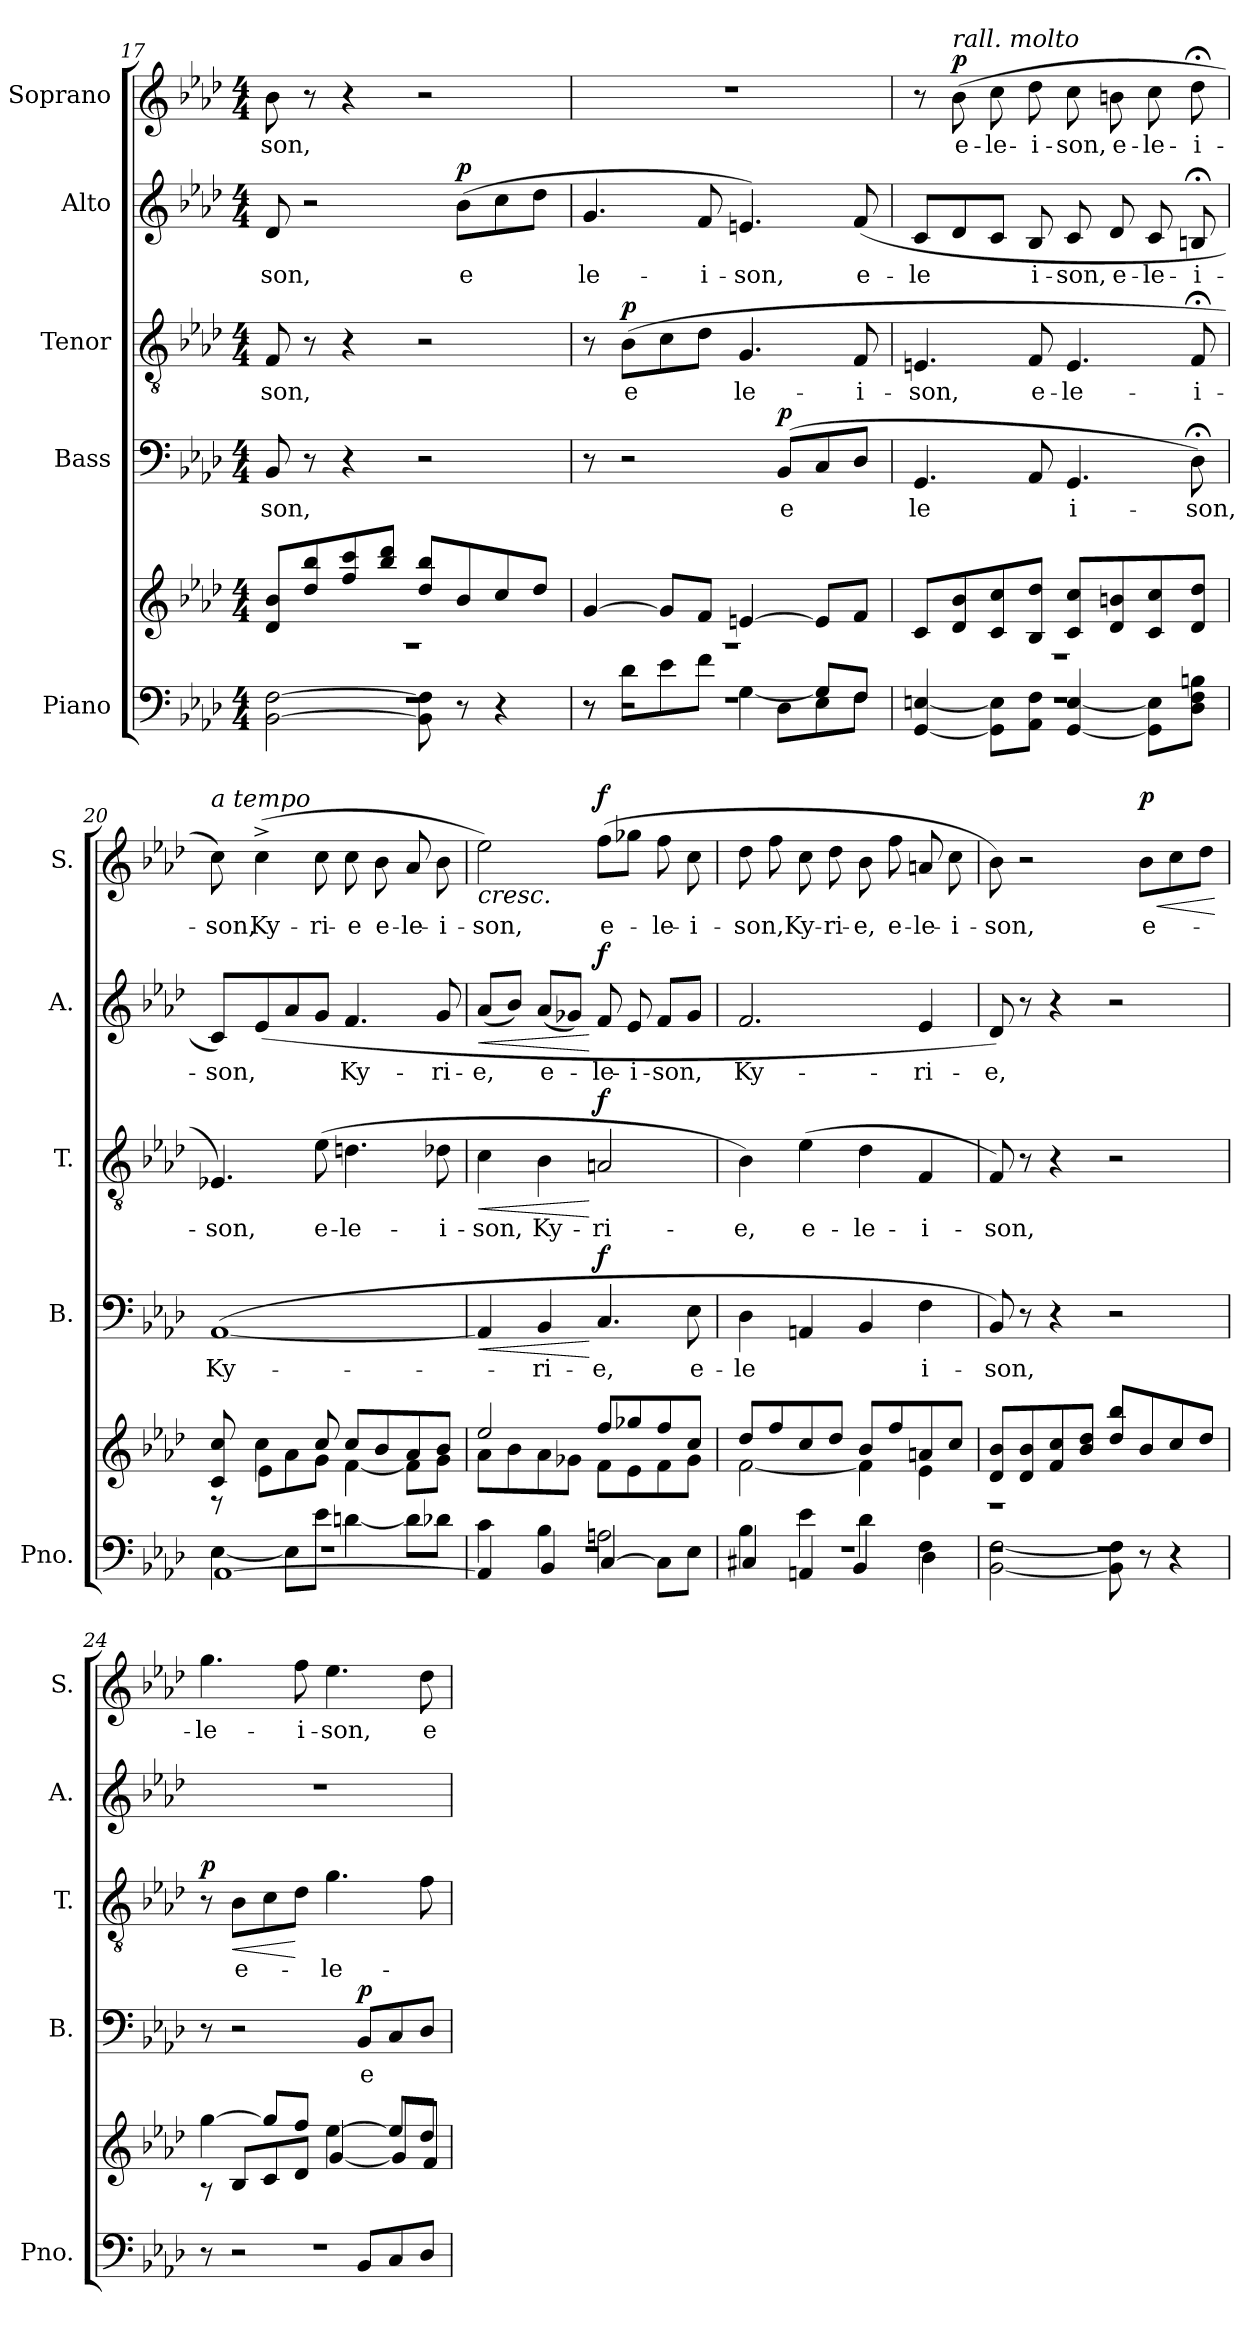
**kern	**kern	**kern	**text	**dynam	**kern	**text	**dynam	**kern	**text	**dynam	**kern	**text	**dynam
*part5	*part5	*part4	*part4	*part4	*part3	*part3	*part3	*part2	*part2	*part2	*part1	*part1	*part1
*staff6	*staff5	*staff4	*staff4	*staff4	*staff3	*staff3	*staff3	*staff2	*staff2	*staff2	*staff1	*staff1	*staff1
*I"Piano	*	*I"Bass	*	*	*I"Tenor	*	*	*I"Alto	*	*	*I"Soprano	*	*
*I'Pno.	*	*I'B.	*	*	*I'T.	*	*	*I'A.	*	*	*I'S.	*	*
*clefF4	*clefG2	*clefF4	*	*	*clefGv2	*	*	*clefG2	*	*	*clefG2	*	*
*k[b-e-a-d-]	*k[b-e-a-d-]	*k[b-e-a-d-]	*	*	*k[b-e-a-d-]	*	*	*k[b-e-a-d-]	*	*	*k[b-e-a-d-]	*	*
*M4/4	*M4/4	*M4/4	*	*	*M4/4	*	*	*M4/4	*	*	*M4/4	*	*
=17	=17	=17	=17	=17	=17	=17	=17	=17	=17	=17	=17	=17	=17
*^	*^	*	*	*	*	*	*	*	*	*	*	*	*
*	*^	*	*	*	*	*	*	*	*	*	*	*	*	*	*
1r	1r	[2BB-\ [2F\	8d-/ 8b-/L	1r	8BB-/	-son,	.	8F/	-son,	.	8d-/	-son,	.	8b-\	-son,	.
.	.	.	8dd-/ 8bb-/	.	8r	.	.	8r	.	.	2r	.	.	8r	.	.
.	.	.	8ff/ 8ccc/	.	4r	.	.	4r	.	.	.	.	.	4r	.	.
.	.	.	8bb-/ 8ddd-/J	.	.	.	.	.	.	.	.	.	.	.	.	.
.	.	8BB-\] 8F\]	8dd-/ 8bb-/L	.	2r	.	.	2r	.	.	.	.	.	2r	.	.
!	!	!	!	!	!	!	!	!	!	!	!	!	!LO:DY:a	!	!	!
.	.	8r	8b-/	.	.	.	.	.	.	.	(8b-\L	e	p	.	.	.
.	.	4r	8cc/	.	.	.	.	.	.	.	8cc\	.	.	.	.	.
.	.	.	8dd-/J	.	.	.	.	.	.	.	8dd-\J	.	.	.	.	.
!!LO:LB:g=z
=18	=18	=18	=18	=18	=18	=18	=18	=18	=18	=18	=18	=18	=18	=18	=18	=18
1r	8r	8r	[4g/	1r	8r	.	.	8r	.	.	4.g/	le-	.	1r	.	.
!	!	!	!	!	!	!	!	!	!	!LO:DY:a	!	!	!	!	!	!
.	8d-\L	2r	.	.	2r	.	.	(8B-\L	-e	p	.	.	.	.	.	.
.	8e-\	.	8g/L]	.	.	.	.	8c\	.	.	.	.	.	.	.	.
.	8f\J	.	8f/J	.	.	.	.	8d-\J	.	.	8f/	-i-	.	.	.	.
.	[4G\	.	[4en/	.	.	.	.	4.G/	le-	.	4.en/)	-son,	.	.	.	.
!	!	!	!	!	!	!	!LO:DY:a	!	!	!	!	!	!	!	!	!
.	.	8D-\L	.	.	(8BB-/L	-e	p	.	.	.	.	.	.	.	.	.
.	8G/L]	8E-\	8e/L]	.	8C/	.	.	.	.	.	.	.	.	.	.	.
.	8F/J	8F\J	8f/J	.	8D-/J	.	.	8F/	-i-	.	(8f/	e-	.	.	.	.
=19	=19	=19	=19	=19	=19	=19	=19	=19	=19	=19	=19	=19	=19	=19	=19	=19
1r	[4GG/ [4En/	1r	8c/L	1r	4.GG/	-le	.	4.En/	-son,	.	8c/L	-le	.	8r	.	.
!	!	!	!	!	!	!	!	!	!	!	!	!	!	!LO:TX:a:i:t=rall. molto	!	!
!	!	!	!	!	!	!	!	!	!	!	!	!	!	!	!	!LO:DY:a
.	.	.	8d-/ 8b-/	.	.	.	.	.	.	.	8d-/	.	.	(8b-\	e-	p
.	8GG\] 8E\]L	.	8c/ 8cc/	.	.	.	.	.	.	.	8c/J	.	.	8cc\	-le-	.
.	8AA-\ 8F\J	.	8B-/ 8dd-/J	.	8AA-/	.	.	8F/	e-	.	8B-/	i-	.	8dd-\	-i-	.
.	[4GG/ [4E/	.	8c/ 8cc/L	.	4.GG/	i-	.	4.E/	-le-	.	8c/	-son,	.	8cc\	-son,	.
.	.	.	8d-/ 8bn/	.	.	.	.	.	.	.	8d-/	e-	.	8bn\	e-	.
.	8GG\] 8E\]L	.	8c/ 8cc/	.	.	.	.	.	.	.	8c/	-le-	.	8cc\	-le-	.
.	8D-\ 8F\ 8Bn\J	.	8d-/ 8dd-/J	.	8D-;<\)	-son,	.	8F;</	-i-	.	8Bn;</	-i-	.	8dd-;<\	-i-	.
=20	=20	=20	=20	=20	=20	=20	=20	=20	=20	=20	=20	=20	=20	=20	=20	=20
!	!	!	!	!	!	!	!	!	!	!	!	!	!	!LO:TX:a:i:t=a tempo	!	!
1r	[4E-\	[1AA-	8c/ 8cc/	8r	([1AA-	Ky-	.	4.E-X/)	-son,	.	8c/L)	-son,	.	8cc\)	-son,	.
.	.	.	4cc\	8e-\L	.	.	.	.	.	.	(8e-/	.	.	(4cc^\	Ky-	.
.	8E-\L]	.	.	8a-\	.	.	.	.	.	.	8a-/	.	.	.	.	.
.	8e-\J	.	8cc/	8g\J	.	.	.	(8e-\	e-	.	8g/J	.	.	8cc\	-ri-	.
.	[4dn\	.	8cc/L	[4f\	.	.	.	4.dn\	le-	.	4.f/	Ky-	.	8cc\	-e	.
.	.	.	8b-/	.	.	.	.	.	.	.	.	.	.	8b-\	e-	.
.	8d\L]	.	8a-/	8f\L]	.	.	.	.	.	.	.	.	.	8a-/	-le-	.
.	8d-X\J	.	8b-/J	8g\J	.	.	.	8d-X\	-i-	.	8g/	-ri-	.	8b-\	-i-	.
=21	=21	=21	=21	=21	=21	=21	=21	=21	=21	=21	=21	=21	=21	=21	=21	=21
!	!	!	!	!	!	!	!LO:HP:b	!	!	!LO:HP:b	!	!	!LO:HP:b	!	!	!LO:HP:b
1r	4c\	4AA-/]	2ee-/	8a-\L	4AA-/]	.	<	4c\	-son,	<	(8a-/L	-e,	<	2ee-\)	-son,	<
.	.	.	.	8b-\	.	.	.	.	.	.	8b-/J)	.	.	.	.	.
.	4B-\	4BB-/	.	8a-\	4BB-/	-ri-	.	4B-\	Ky-	.	(8a-/L	e-	.	.	.	.
.	.	.	.	8g-X\J	.	.	.	.	.	.	8g-X/J)	.	.	.	.	.
!	!	!	!	!	!	!	!LO:DY:n=1:a	!	!	!LO:DY:n=1:a	!	!	!LO:DY:n=1:a	!	!	!LO:DY:a
.	2An\	[4C/	8ff/L	8f\L	4.C/	-e,	[ f	2An/	-ri-	[ f	8f/	le-	[ f	(8ff\L	e-	f
.	.	.	8gg-X/	8e-\	.	.	.	.	.	.	8e-/	-i-	.	8gg-X\J	.	[
.	.	8C\L]	8ff/	8f\	.	.	.	.	.	.	8f/L	-son,	.	8ff\	-le-	.
.	.	8E-\J	8cc/J	8g-\J	8E-\	e-	.	.	.	.	8g-/J	.	.	8cc\	-i-	.
!!LO:PB:g=z
=22	=22	=22	=22	=22	=22	=22	=22	=22	=22	=22	=22	=22	=22	=22	=22	=22
1r	4B-\	4C#X/	8dd-/L	[2f\	4D-\	-le	.	4B-\)	-e,	.	2.f/	Ky-	.	8dd-\	-son,	.
.	.	.	8ff/	.	.	.	.	.	.	.	.	.	.	8ff\	.	.
.	4e-\	4AAn/	8cc/	.	4AAn/	.	.	(4e-\	e-	.	.	.	.	8cc\	Ky-	.
.	.	.	8dd-/J	.	.	.	.	.	.	.	.	.	.	8dd-\	-ri-	.
.	4d-\	4BB-/	8b-/L	4f\]	4BB-/	.	.	4d-\	-le-	.	.	.	.	8b-\	-e,	.
.	.	.	8ff/	.	.	.	.	.	.	.	.	.	.	8ff\	e-	.
.	4F\	4D-\	8an/	4e-\	4F\	i-	.	4F/	-i-	.	4e-/	-ri-	.	8an/	-le-	.
.	.	.	8cc/J	.	.	.	.	.	.	.	.	.	.	8cc\	-i-	.
=23	=23	=23	=23	=23	=23	=23	=23	=23	=23	=23	=23	=23	=23	=23	=23	=23
1r	[2BB-\ [2F\	1r	8d-/ 8b-/L	1r	8BB-/)	-son,	.	8F/)	-son,	.	8d-/)	-e,	.	8b-\)	-son,	.
.	.	.	8d-/ 8b-/	.	8r	.	.	8r	.	.	8r	.	.	2r	.	.
.	.	.	8f/ 8cc/	.	4r	.	.	4r	.	.	4r	.	.	.	.	.
.	.	.	8b-/ 8dd-/J	.	.	.	.	.	.	.	.	.	.	.	.	.
.	8BB-\] 8F\]	.	8dd-/ 8bb-/L	.	2r	.	.	2r	.	.	2r	.	.	.	.	.
!	!	!	!	!	!	!	!	!	!	!	!	!	!	!	!	!LO:HP:b
!	!	!	!	!	!	!	!	!	!	!	!	!	!	!	!	!LO:DY:n=1:a
.	8r	.	8b-/	.	.	.	.	.	.	.	.	.	.	8b-\L	e-	< p
.	4r	.	8cc/	.	.	.	.	.	.	.	.	.	.	8cc\	.	.
.	.	.	8dd-/J	.	.	.	.	.	.	.	.	.	.	8dd-\J	.	.
*v	*v	*v	*	*	*	*	*	*	*	*	*	*	*	*	*	*
*	*v	*v	*	*	*	*	*	*	*	*	*	*	*	*
.	.	.	.	.	.	.	.	.	.	.	.	.	[
=24	=24	=24	=24	=24	=24	=24	=24	=24	=24	=24	=24	=24	=24
*^	*^	*	*	*	*	*	*	*	*	*	*	*	*
*	*^	*	*	*	*	*	*	*	*	*	*	*	*	*	*
!	!	!	!	!	!	!	!	!	!	!LO:DY:a	!	!	!	!	!	!
8r	1r	1r	[4gg\	8r	8r	.	.	8r	.	p	1r	.	.	4.gg\	-le-	.
!	!	!	!	!	!	!	!	!	!	!LO:HP:b	!	!	!	!	!	!
2r	.	.	.	8B-/L	2r	.	.	8B-\L	-e-	<	.	.	.	.	.	.
.	.	.	8gg/L]	8c/	.	.	.	8c\	.	.	.	.	.	.	.	.
.	.	.	8ff/J	8d-/J	.	.	.	8d-\J	.	[	.	.	.	8ff\	-i-	.
.	.	.	[4ee-\	[4g/	.	.	.	4.g\	-le-	.	.	.	.	4.ee-\	-son,	.
!	!	!	!	!	!	!	!LO:DY:a	!	!	!	!	!	!	!	!	!
8BB-/L	.	.	.	.	8BB-/L	-e	p	.	.	.	.	.	.	.	.	.
8C/	.	.	8ee-/L]	8g/L]	8C/	.	.	.	.	.	.	.	.	.	.	.
8D-/J	.	.	8dd-/J	8f/J	8D-/J	.	.	8f\	.	.	.	.	.	8dd-\	e-	.
*v	*v	*v	*	*	*	*	*	*	*	*	*	*	*	*	*	*
*	*v	*v	*	*	*	*	*	*	*	*	*	*	*	*
=	=	=	=	=	=	=	=	=	=	=	=	=	=
*-	*-	*-	*-	*-	*-	*-	*-	*-	*-	*-	*-	*-	*-
